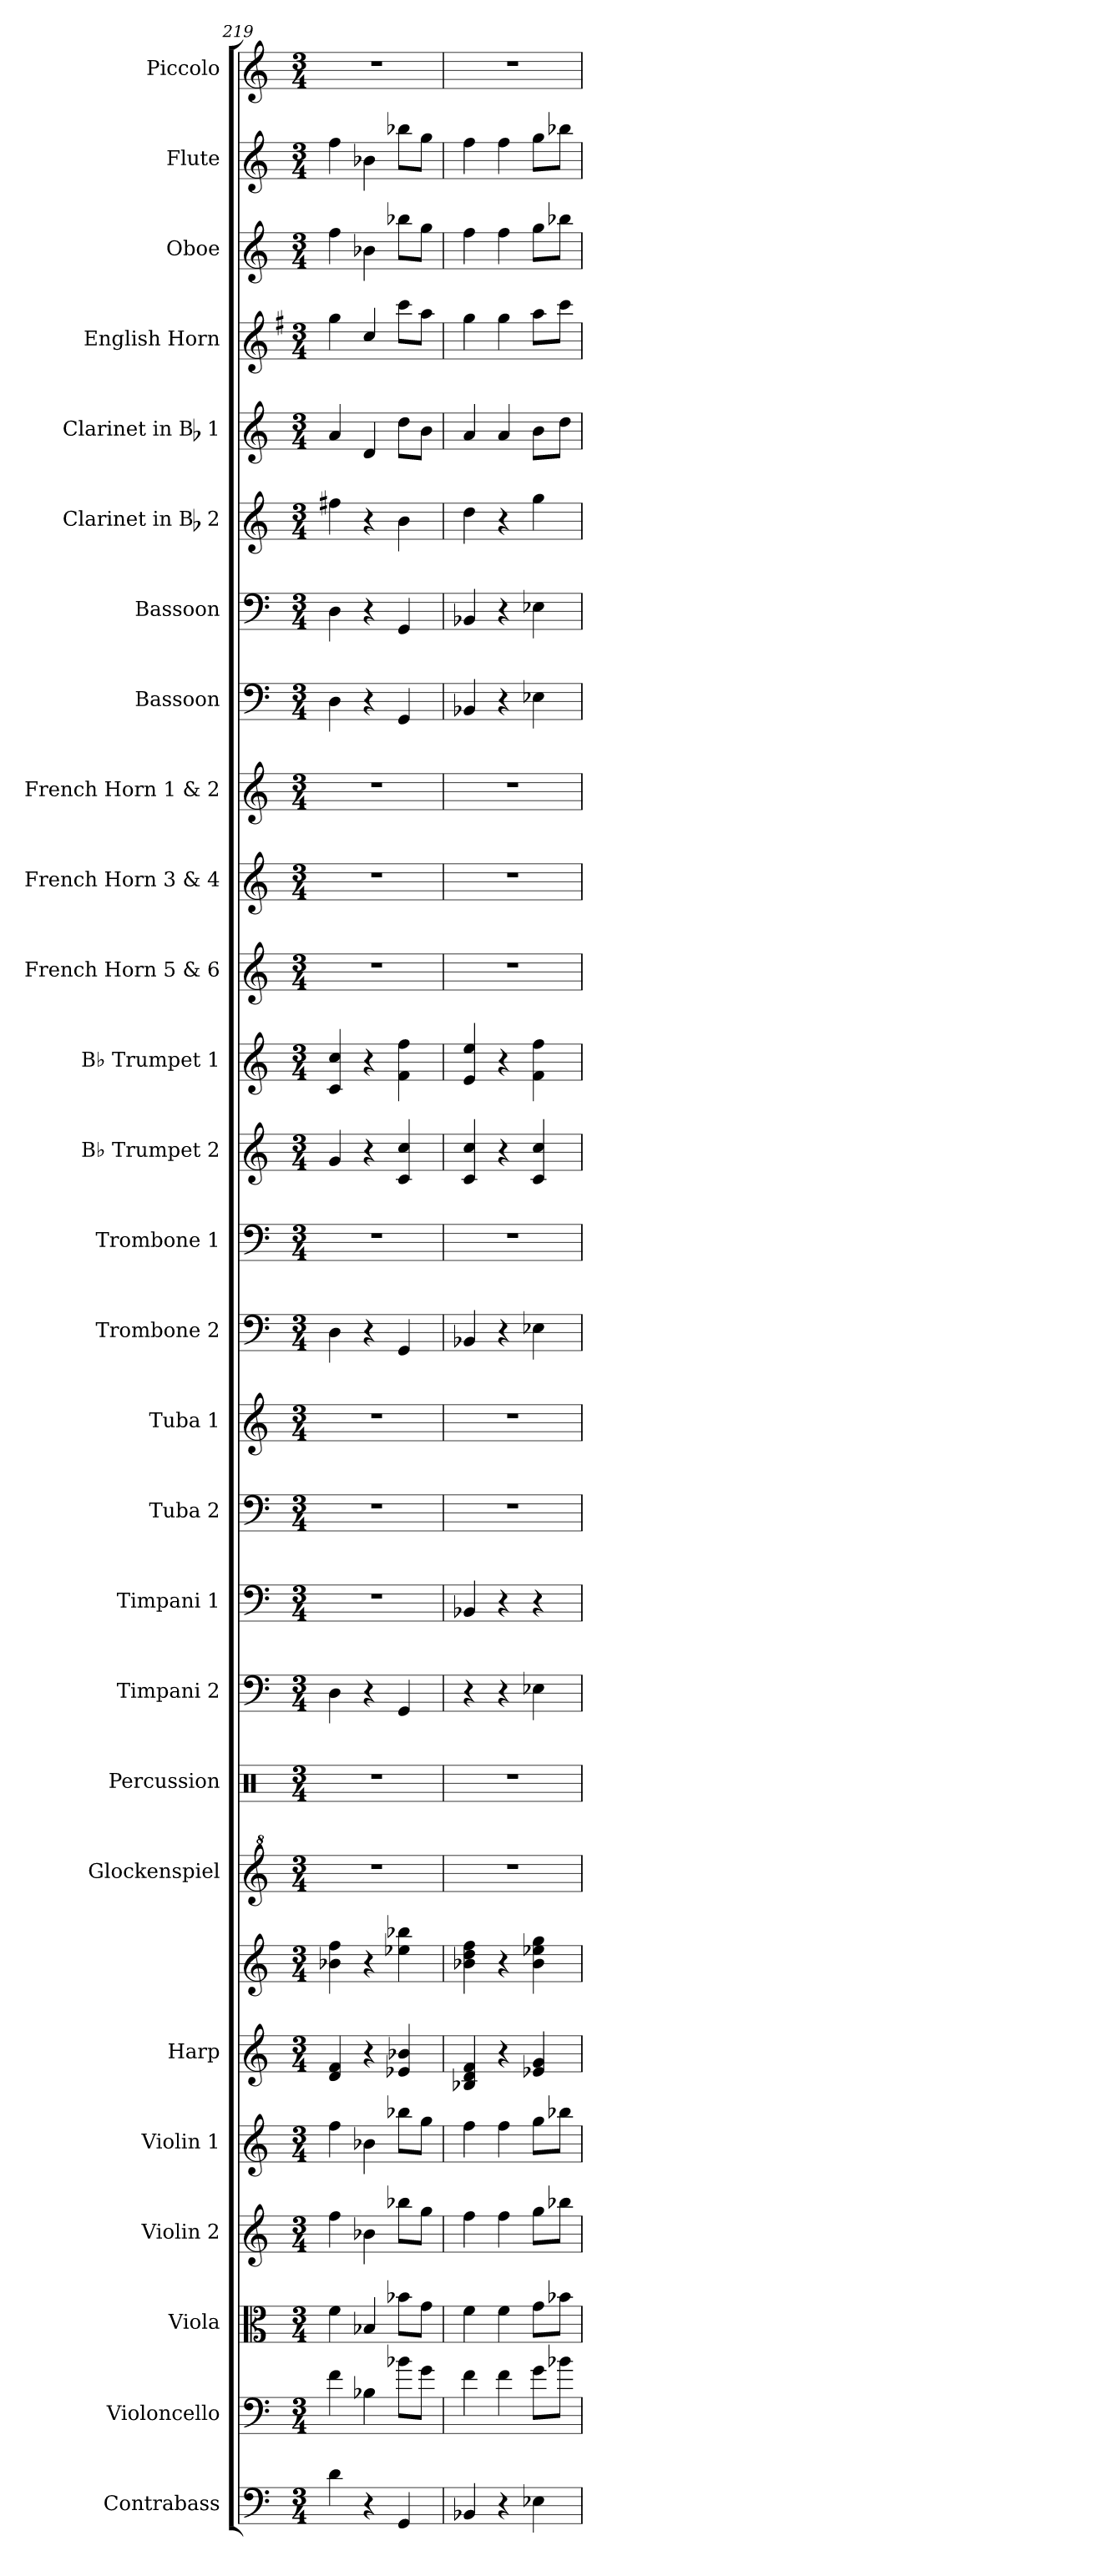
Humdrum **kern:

**kern	**kern	**kern	**kern	**kern	**kern	**kern	**kern	**kern	**kern	**kern	**kern	**kern	**kern	**kern	**kern	**kern	**kern	**kern	**kern	**kern	**kern	**kern	**kern	**kern	**kern	**kern	**kern
*part27	*part26	*part25	*part24	*part23	*part22	*part22	*part21	*part20	*part19	*part18	*part17	*part16	*part15	*part14	*part13	*part12	*part11	*part10	*part9	*part8	*part7	*part6	*part5	*part4	*part3	*part2	*part1
*staff28	*staff27	*staff26	*staff25	*staff24	*staff23	*staff22	*staff21	*staff20	*staff19	*staff18	*staff17	*staff16	*staff15	*staff14	*staff13	*staff12	*staff11	*staff10	*staff9	*staff8	*staff7	*staff6	*staff5	*staff4	*staff3	*staff2	*staff1
*I"Contrabass	*I"Violoncello	*I"Viola	*I"Violin 2	*I"Violin 1	*I"Harp	*	*I"Glockenspiel	*I"Percussion	*I"Timpani 2	*I"Timpani 1	*I"Tuba 2	*I"Tuba 1	*I"Trombone 2	*I"Trombone 1	*I"B♭ Trumpet 2	*I"B♭ Trumpet 1	*I"French Horn 5 &amp; 6	*I"French Horn 3 &amp; 4	*I"French Horn 1 &amp; 2	*I"Bassoon	*I"Bassoon	*I"Clarinet in Bb 2	*I"Clarinet in Bb 1	*I"English Horn	*I"Oboe	*I"Flute	*I"Piccolo
*I'Cbs.	*I'Vlc.	*I'Vla.	*I'Vln. 2	*I'Vln. 1	*I'Hrp.	*	*I'Glk.	*I'Perc.	*I'Timp. 2	*I'Timp. 1	*I'Tba. 2	*I'Tba. 1	*I'Tbn. 2	*I'Tbn. 1	*I'B♭ Tpt. 2	*I'B♭ Tpt. 1	*I'F Hn. 5 &amp; 6	*I'F Hn. 3 &amp; 4	*I'F Hn. 1 &amp; 2	*I'Bsn.	*I'Bsn.	*	*	*I'Eng Hn.	*I'Ob.	*I'Fl.	*I'Pic.
*clefF4	*clefF4	*clefC3	*clefG2	*clefG2	*clefG2	*clefG2	*clefG^2	*clefX	*clefF4	*clefF4	*clefF4	*clefG2	*clefF4	*clefF4	*clefG2	*clefG2	*clefG2	*clefG2	*clefG2	*clefF4	*clefF4	*clefG2	*clefG2	*clefG2	*clefG2	*clefG2	*clefG2
*	*	*	*	*	*	*	*	*	*	*	*	*	*	*	*ITrd1c2	*ITrd1c2	*ITrd4c7	*ITrd4c7	*ITrd4c7	*	*	*ITrd-5c-8	*ITrd-5c-8	*ITrd4c7	*	*	*
*k[]	*k[]	*k[]	*k[]	*k[]	*k[]	*k[]	*k[]	*k[]	*k[]	*k[]	*k[]	*k[]	*k[]	*k[]	*k[b-e-]	*k[b-e-]	*k[b-]	*k[b-]	*k[b-]	*k[]	*k[]	*k[b-e-a-d-]	*k[b-e-a-d-]	*k[]	*k[]	*k[]	*k[]
*M3/4	*M3/4	*M3/4	*M3/4	*M3/4	*M3/4	*M3/4	*M3/4	*M3/4	*M3/4	*M3/4	*M3/4	*M3/4	*M3/4	*M3/4	*M3/4	*M3/4	*M3/4	*M3/4	*M3/4	*M3/4	*M3/4	*M3/4	*M3/4	*M3/4	*M3/4	*M3/4	*M3/4
=219	=219	=219	=219	=219	=219	=219	=219	=219	=219	=219	=219	=219	=219	=219	=219	=219	=219	=219	=219	=219	=219	=219	=219	=219	=219	=219	=219
4d\	4f\	4f\	4ff\	4ff\	4d/ 4f/	4b-X\ 4ff\	2.r	2.r	4D\	2.r	2.r	2.r	4D\	2.r	4f/	4B-/ 4b-/	2.r	2.r	2.r	4D\	4D\	4dddn\	4ff/	4cc\	4ff\	4ff\	2.r
4r	4B-X\	4B-X/	4b-X\	4b-X\	4r	4r	.	.	4r	.	.	.	4r	.	4r	4r	.	.	.	4r	4r	4r	4b-/	4f/	4b-X\	4b-X\	.
4GG/	8b-X\L	8b-X\L	8bb-X\L	8bb-X\L	4e-X/ 4b-X/	4ee-X\ 4bb-X\	.	.	4GG/	.	.	.	4GG/	.	4B-/ 4b-/	4e-\ 4ee-\	.	.	.	4GG/	4GG/	4gg\	8bb-\L	8ff\L	8bb-X\L	8bb-X\L	.
.	8g\J	8g\J	8gg\J	8gg\J	.	.	.	.	.	.	.	.	.	.	.	.	.	.	.	.	.	.	8gg\J	8dd\J	8gg\J	8gg\J	.
=220	=220	=220	=220	=220	=220	=220	=220	=220	=220	=220	=220	=220	=220	=220	=220	=220	=220	=220	=220	=220	=220	=220	=220	=220	=220	=220	=220
4BB-X/	4f\	4f\	4ff\	4ff\	4B-X/ 4d/ 4f/	4b-X\ 4dd\ 4ff\	2.r	2.r	4r	4BB-X/	2.r	2.r	4BB-X/	2.r	4B-/ 4b-/	4d/ 4dd/	2.r	2.r	2.r	4BB-X/	4BB-X/	4bb-\	4ff/	4cc\	4ff\	4ff\	2.r
4r	4f\	4f\	4ff\	4ff\	4r	4r	.	.	4r	4r	.	.	4r	.	4r	4r	.	.	.	4r	4r	4r	4ff/	4cc\	4ff\	4ff\	.
4E-X\	8g\L	8g\L	8gg\L	8gg\L	4e-X/ 4g/	4b-\ 4ee-X\ 4gg\	.	.	4E-X\	4r	.	.	4E-X\	.	4B-/ 4b-/	4e-\ 4ee-\	.	.	.	4E-X\	4E-X\	4eee-\	8gg\L	8dd\L	8gg\L	8gg\L	.
.	8b-X\J	8b-X\J	8bb-X\J	8bb-X\J	.	.	.	.	.	.	.	.	.	.	.	.	.	.	.	.	.	.	8bb-\J	8ff\J	8bb-X\J	8bb-X\J	.
=	=	=	=	=	=	=	=	=	=	=	=	=	=	=	=	=	=	=	=	=	=	=	=	=	=	=	=
*-	*-	*-	*-	*-	*-	*-	*-	*-	*-	*-	*-	*-	*-	*-	*-	*-	*-	*-	*-	*-	*-	*-	*-	*-	*-	*-	*-
